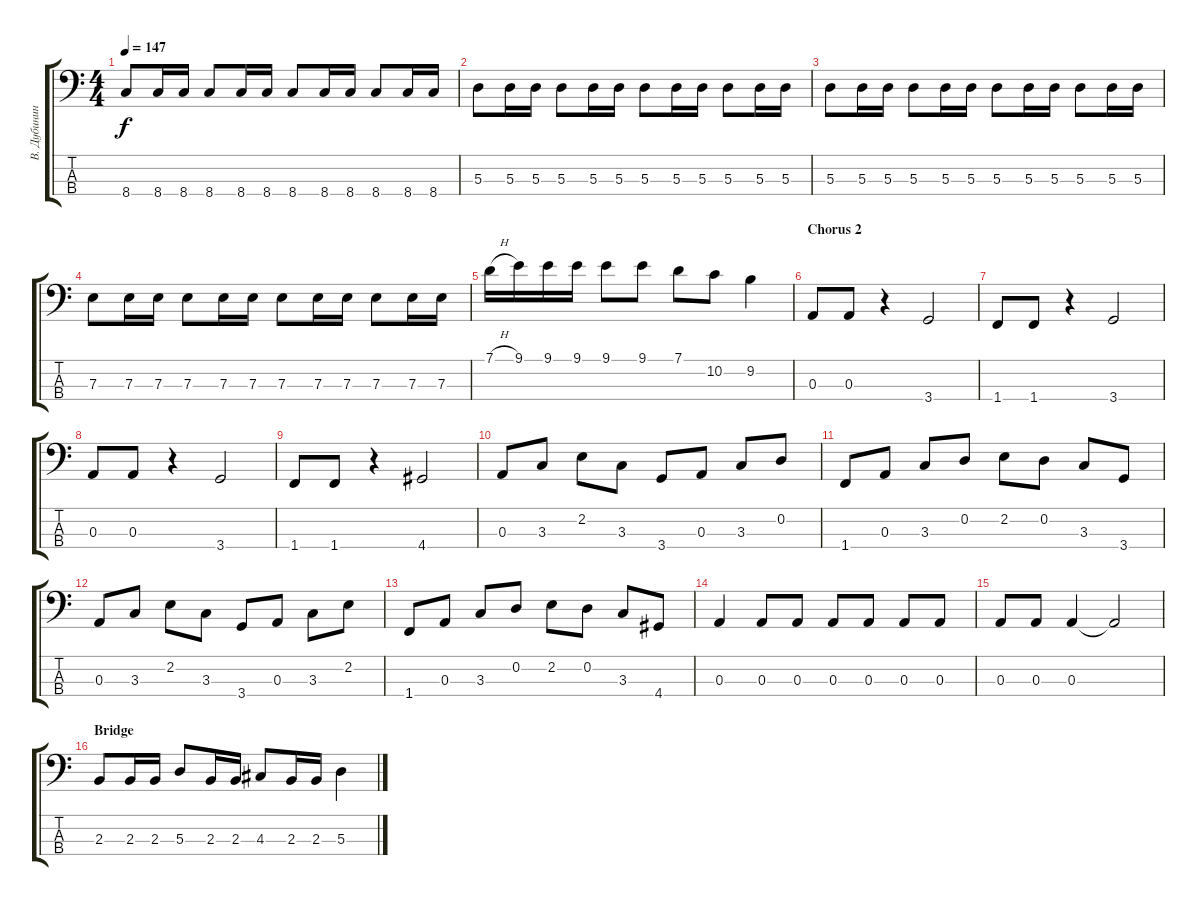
\track ("В. Дубинин" "В. Дубинин") {instrument electricbassfinger}
\staff {score tabs}
\tuning (G2 D2 A1 E1) {hide}
\ts (4 4)
\tempo 147
\clef f4
\ks c
8.4.8{dy f} 8.4.16 8.4.16 8.4.8 8.4.16 8.4.16 8.4.8 8.4.16 8.4.16 8.4.8 8.4.16 8.4.16 |
5.3.8 5.3.16 5.3.16 5.3.8 5.3.16 5.3.16 5.3.8 5.3.16 5.3.16 5.3.8 5.3.16 5.3.16 |
5.3.8 5.3.16 5.3.16 5.3.8 5.3.16 5.3.16 5.3.8 5.3.16 5.3.16 5.3.8 5.3.16 5.3.16 |
7.3.8 7.3.16 7.3.16 7.3.8 7.3.16 7.3.16 7.3.8 7.3.16 7.3.16 7.3.8 7.3.16 7.3.16 |
7.1{h}.16 9.1.16 9.1.16 9.1.16 9.1.8 9.1.8 7.1.8 10.2.8 9.2.4 |
\section ("" "Chorus 2")
0.3.8 0.3.8 r.4 3.4.2 |
1.4.8 1.4.8 r.4 3.4.2 |
0.3.8 0.3.8 r.4 3.4.2 |
1.4.8 1.4.8 r.4 4.4.2 |
0.3.8 3.3.8 2.2.8 3.3.8 3.4.8 0.3.8 3.3.8 0.2.8 |
1.4.8 0.3.8 3.3.8 0.2.8 2.2.8 0.2.8 3.3.8 3.4.8 |
0.3.8 3.3.8 2.2.8 3.3.8 3.4.8 0.3.8 3.3.8 2.2.8 |
1.4.8 0.3.8 3.3.8 0.2.8 2.2.8 0.2.8 3.3.8 4.4.8 |
0.3.4 0.3.8 0.3.8 0.3.8 0.3.8 0.3.8 0.3.8 |
0.3.8 0.3.8 0.3.4 0.3{t}.2 |
\section ("" "Bridge")
2.3.8 2.3.16 2.3.16 5.3.8 2.3.16 2.3.16 4.3.8 2.3.16 2.3.16 5.3{ss}.4
